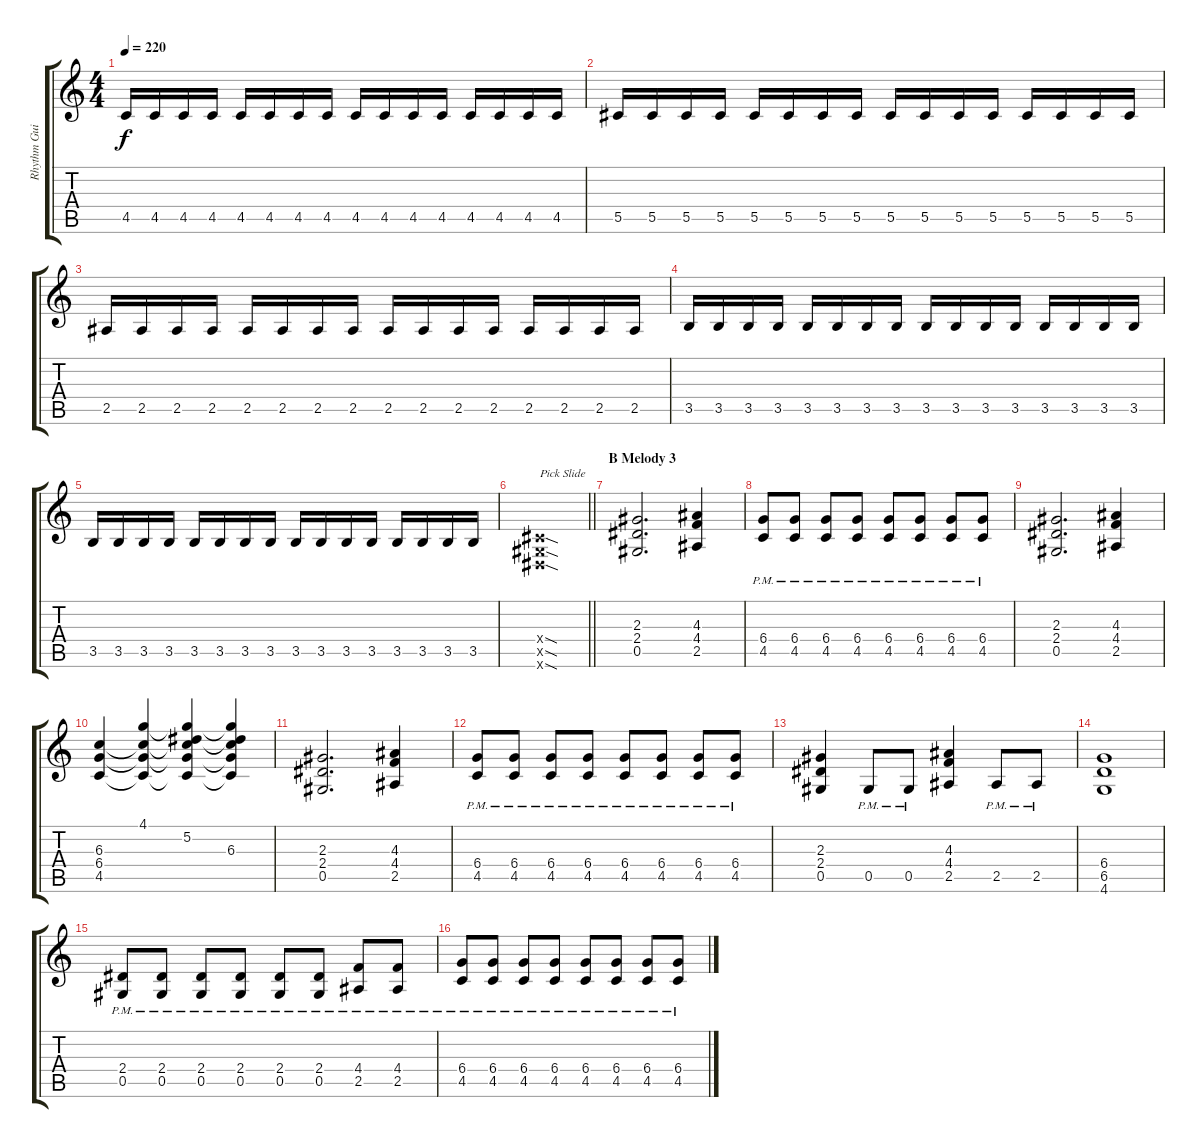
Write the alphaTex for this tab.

\track ("Rhythm Guitar 1" "Rhythm Gui") {instrument distortionguitar}
\staff {score tabs}
\tuning (Eb4 Bb3 Gb3 Db3 Ab2 Eb2) {hide}
\ts (4 4)
\tempo 220
\clef g2
\ks c
4.5.16{dy f} 4.5.16 4.5.16 4.5.16 4.5.16 4.5.16 4.5.16 4.5.16 4.5.16 4.5.16 4.5.16 4.5.16 4.5.16 4.5.16 4.5.16 4.5.16 |
5.5.16 5.5.16 5.5.16 5.5.16 5.5.16 5.5.16 5.5.16 5.5.16 5.5.16 5.5.16 5.5.16 5.5.16 5.5.16 5.5.16 5.5.16 5.5.16 |
2.5.16 2.5.16 2.5.16 2.5.16 2.5.16 2.5.16 2.5.16 2.5.16 2.5.16 2.5.16 2.5.16 2.5.16 2.5.16 2.5.16 2.5.16 2.5.16 |
3.5.16 3.5.16 3.5.16 3.5.16 3.5.16 3.5.16 3.5.16 3.5.16 3.5.16 3.5.16 3.5.16 3.5.16 3.5.16 3.5.16 3.5.16 3.5.16 |
3.5.16 3.5.16 3.5.16 3.5.16 3.5.16 3.5.16 3.5.16 3.5.16 3.5.16 3.5.16 3.5.16 3.5.16 3.5.16 3.5.16 3.5.16 3.5.16 |
\barLineRight lightlight
(0.4{sod x} 0.5{sod x} 0.6{sod x}).1{txt "Pick Slide"} |
\section ("" "B Melody 3")
(2.3 2.4 0.5).2{d} (4.3 4.4 2.5).4 |
(6.4{pm} 4.5{pm}).8 (6.4{pm} 4.5{pm}).8 (6.4{pm} 4.5{pm}).8 (6.4{pm} 4.5{pm}).8 (6.4{pm} 4.5{pm}).8 (6.4{pm} 4.5{pm}).8 (6.4{pm} 4.5{pm}).8 (6.4{pm} 4.5{pm}).8 |
(2.3 2.4 0.5).2{d} (4.3 4.4 2.5).4 |
(6.3 6.4 4.5).4 (4.1 6.3{t} 6.4{t} 4.5{t}).4 (4.1{t} 5.2 6.3{t} 6.4{t} 4.5{t}).4 (4.1{t} 5.2{t} 6.3 6.4{t} 4.5{t}).4 |
(2.3 2.4 0.5).2{d} (4.3 4.4 2.5).4 |
(6.4{pm} 4.5{pm}).8 (6.4{pm} 4.5{pm}).8 (6.4{pm} 4.5{pm}).8 (6.4{pm} 4.5{pm}).8 (6.4{pm} 4.5{pm}).8 (6.4{pm} 4.5{pm}).8 (6.4{pm} 4.5{pm}).8 (6.4{pm} 4.5{pm}).8 |
(2.3 2.4 0.5).4 0.5{pm}.8 0.5{pm}.8 (4.3 4.4 2.5).4 2.5{pm}.8 2.5{pm}.8 |
(6.4 6.5 4.6).1 |
(2.4{pm} 0.5{pm}).8 (2.4{pm} 0.5{pm}).8 (2.4{pm} 0.5{pm}).8 (2.4{pm} 0.5{pm}).8 (2.4{pm} 0.5{pm}).8 (2.4{pm} 0.5{pm}).8 (4.4{pm} 2.5{pm}).8 (4.4{pm} 2.5{pm}).8 |
(6.4{pm} 4.5{pm}).8 (6.4{pm} 4.5{pm}).8 (6.4{pm} 4.5{pm}).8 (6.4{pm} 4.5{pm}).8 (6.4{pm} 4.5{pm}).8 (6.4{pm} 4.5{pm}).8 (6.4{pm} 4.5{pm}).8 (6.4{pm} 4.5{pm}).8
